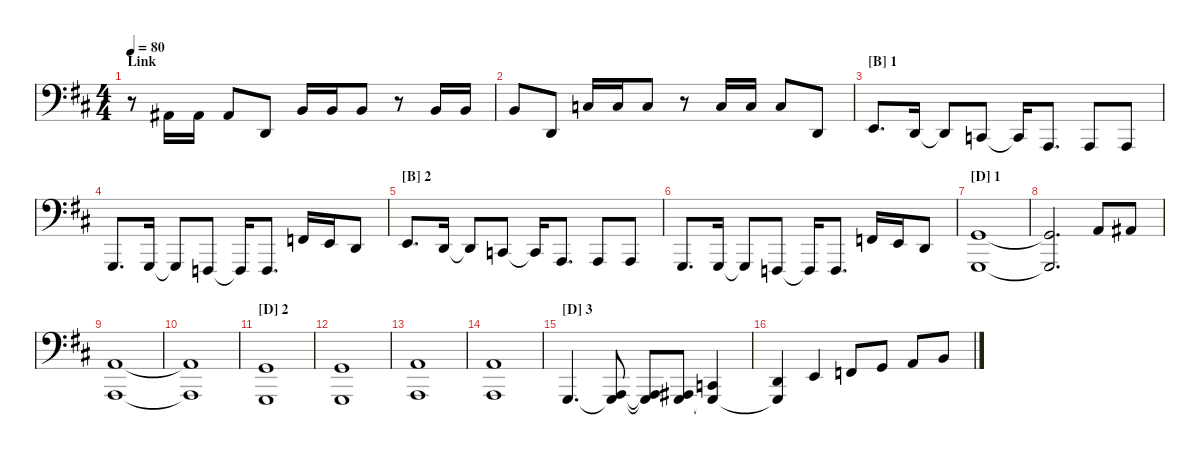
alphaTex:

\hideDynamics
\bracketExtendMode nobrackets
\singleTrackTrackNamePolicy hidden
\multiTrackTrackNamePolicy hidden
\otherSystemsTrackNameOrientation horizontal
\track ("Strings 2" "S-Gt") {instrument stringensemble1}
\staff {score}
\tuning (C3 G2 D2 A1 E1 B0)
\ts (4 4)
\section ("" "Link")
\tempo 80
\clef f4
\ks d
r.8{dy pp beam Down} 3.2{acc #}.16{beam Up} 3.2{acc #}.16{beam Up} 3.2{acc #}.8{beam Up} 5.4{acc forcenatural}.8{beam Up} 4.2{acc forcenatural}.16{beam Up} 4.2{acc forcenatural}.16{beam Up} 4.2{acc forcenatural}.8{beam Up} r.8{beam Up} 4.2{acc forcenatural}.16{beam Up} 4.2{acc forcenatural}.16{beam Up} |
4.2{acc forcenatural}.8{beam Up} 5.4{acc forcenatural}.8{beam Up} 5.2{acc forcenatural}.16{beam Up} 5.2{acc forcenatural}.16{beam Up} 5.2{acc forcenatural}.8{beam Up} r.8{beam Up} 5.2{acc forcenatural}.16{beam Up} 5.2{acc forcenatural}.16{beam Up} 5.2{acc forcenatural}.8{beam Up} 5.4{acc forcenatural}.8{beam Up} |
\section ("B" "1")
2.3{acc forcenatural}.8{d dy f beam Up} 0.3{acc forcenatural}.16{beam Up} 0.3{t acc forcenatural}.8{beam Up} 3.4{acc forcenatural}.8{beam Up} 3.4{t acc forcenatural}.16{beam Up} 0.4{acc forcenatural}.8{d beam Up} 0.4{acc forcenatural}.8{beam Up} 0.4{acc forcenatural}.8{beam Up} |
3.5{acc forcenatural}.8{d beam Up} 3.5{acc forcenatural}.16{beam Up} 3.5{t acc forcenatural}.8{beam Up} 1.5{acc forcenatural}.8{beam Up} 1.5{t acc forcenatural}.16{beam Up} 1.5{acc forcenatural}.8{d beam Up} 3.3{acc forcenatural}.16{beam Up} 2.3{acc forcenatural}.16{beam Up} 0.3{acc forcenatural}.8{beam Up} |
\section ("B" "2")
2.3{acc forcenatural}.8{d beam Up} 0.3{acc forcenatural}.16{beam Up} 0.3{t acc forcenatural}.8{beam Up} 3.4{acc forcenatural}.8{beam Up} 3.4{t acc forcenatural}.16{beam Up} 0.4{acc forcenatural}.8{d beam Up} 0.4{acc forcenatural}.8{beam Up} 0.4{acc forcenatural}.8{beam Up} |
3.5{acc forcenatural}.8{d beam Up} 3.5{acc forcenatural}.16{beam Up} 3.5{t acc forcenatural}.8{beam Up} 1.5{acc forcenatural}.8{beam Up} 1.5{t acc forcenatural}.16{beam Up} 1.5{acc forcenatural}.8{d beam Up} 3.3{acc forcenatural}.16{beam Up} 2.3{acc forcenatural}.16{beam Up} 0.3{acc forcenatural}.8{beam Up} |
\section ("D" "1")
(0.2{acc forcenatural} 3.5{acc forcenatural}).1{beam Up} |
(0.2{t acc forcenatural} 3.5{t acc forcenatural}).2{d beam Up} 2.2{acc forcenatural}.8{beam Up} 3.2{acc #}.8{beam Up} |
(2.2{acc forcenatural} 0.4{acc forcenatural}).1{beam Up} |
(2.2{t acc forcenatural} 0.4{t acc forcenatural}).1{beam Up} |
\section ("D" "2")
(0.2{acc forcenatural} 3.5{acc forcenatural}).1{beam Up} |
(0.2{acc forcenatural} 3.5{acc forcenatural}).1{beam Up} |
(2.2{acc forcenatural} 0.4{acc forcenatural}).1{beam Up} |
(2.2{acc forcenatural} 0.4{acc forcenatural}).1{beam Up} |
\section ("D" "3")
3.5{acc forcenatural}.4{d beam Up} (0.4{acc forcenatural} 3.5{t acc forcenatural}).8{beam Up} (0.4{t acc forcenatural} 3.5{t acc forcenatural}).8{beam Up} (1.4{acc #} 3.5{t acc forcenatural}).8{beam Up} (3.4{acc forcenatural} 3.5{t acc forcenatural}).4{beam Up} |
(0.3{acc forcenatural} 3.5{t acc forcenatural}).4{beam Up} 2.3{acc forcenatural}.4{beam Up} 3.3{acc forcenatural}.8{beam Up} 0.2{acc forcenatural}.8{beam Up} 2.2{acc forcenatural}.8{beam Up} 4.2{acc forcenatural}.8{beam Up}
